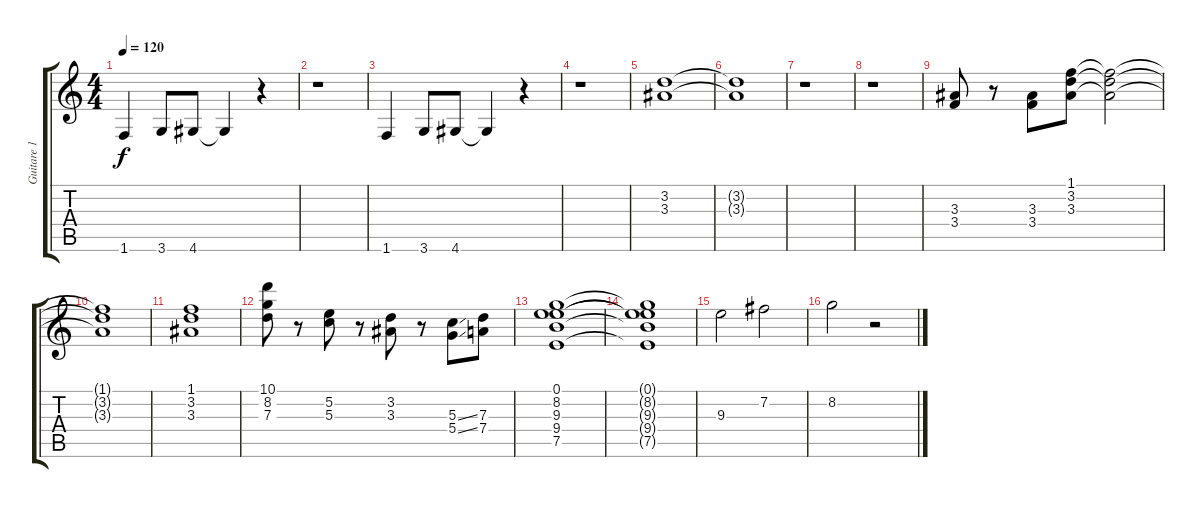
\track ("Guitare 1" "Guitare 1") {instrument electricguitarclean}
\staff {score tabs}
\tuning (E4 B3 G3 D3 A2 E2) {hide}
\ts (4 4)
\tempo 120
\clef g2
\ks c
1.6.4{dy f} 3.6.8 4.6.8 4.6{t}.4 r.4 |
r.1 |
1.6.4 3.6.8 4.6.8 4.6{t}.4 r.4 |
r.1 |
(3.2 3.3).1 |
(3.2{t} 3.3{t}).1 |
r.1 |
r.1 |
(3.3 3.4).8 r.8 (3.3 3.4).8 (1.1 3.2 3.3).8 (1.1{t} 3.2{t} 3.3{t}).2 |
(1.1{t} 3.2{t} 3.3{t}).1 |
(1.1 3.2 3.3).1 |
(10.1 8.2 7.3).8 r.8 (5.2 5.3).8 r.8 (3.2 3.3).8 r.8 (5.3{ss} 5.4{ss}).8 (7.3 7.4).8 |
(0.1 8.2 9.3 9.4 7.5).1 |
(0.1{t} 8.2{t} 9.3{t} 9.4{t} 7.5{t}).1 |
9.3.2 7.2.2 |
8.2.2 r.2
